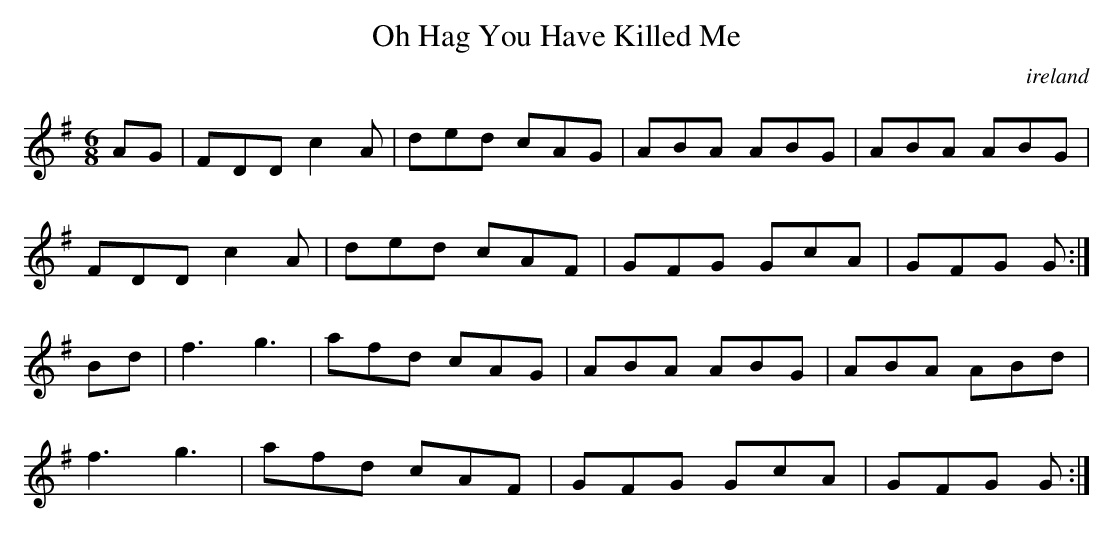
X:1
T:Oh Hag You Have Killed Me
O:ireland
M:6/8
L:1/8
K:D Mixolydian
AG|FDD c2A|ded cAG|ABA ABG|ABA ABG|!
FDD c2A|ded cAF|GFG GcA|GFG G:|!
Bd|f3 g3|afd cAG|ABA ABG|ABA ABd|!
f3 g3|afd cAF|GFG GcA|GFG G:|!
